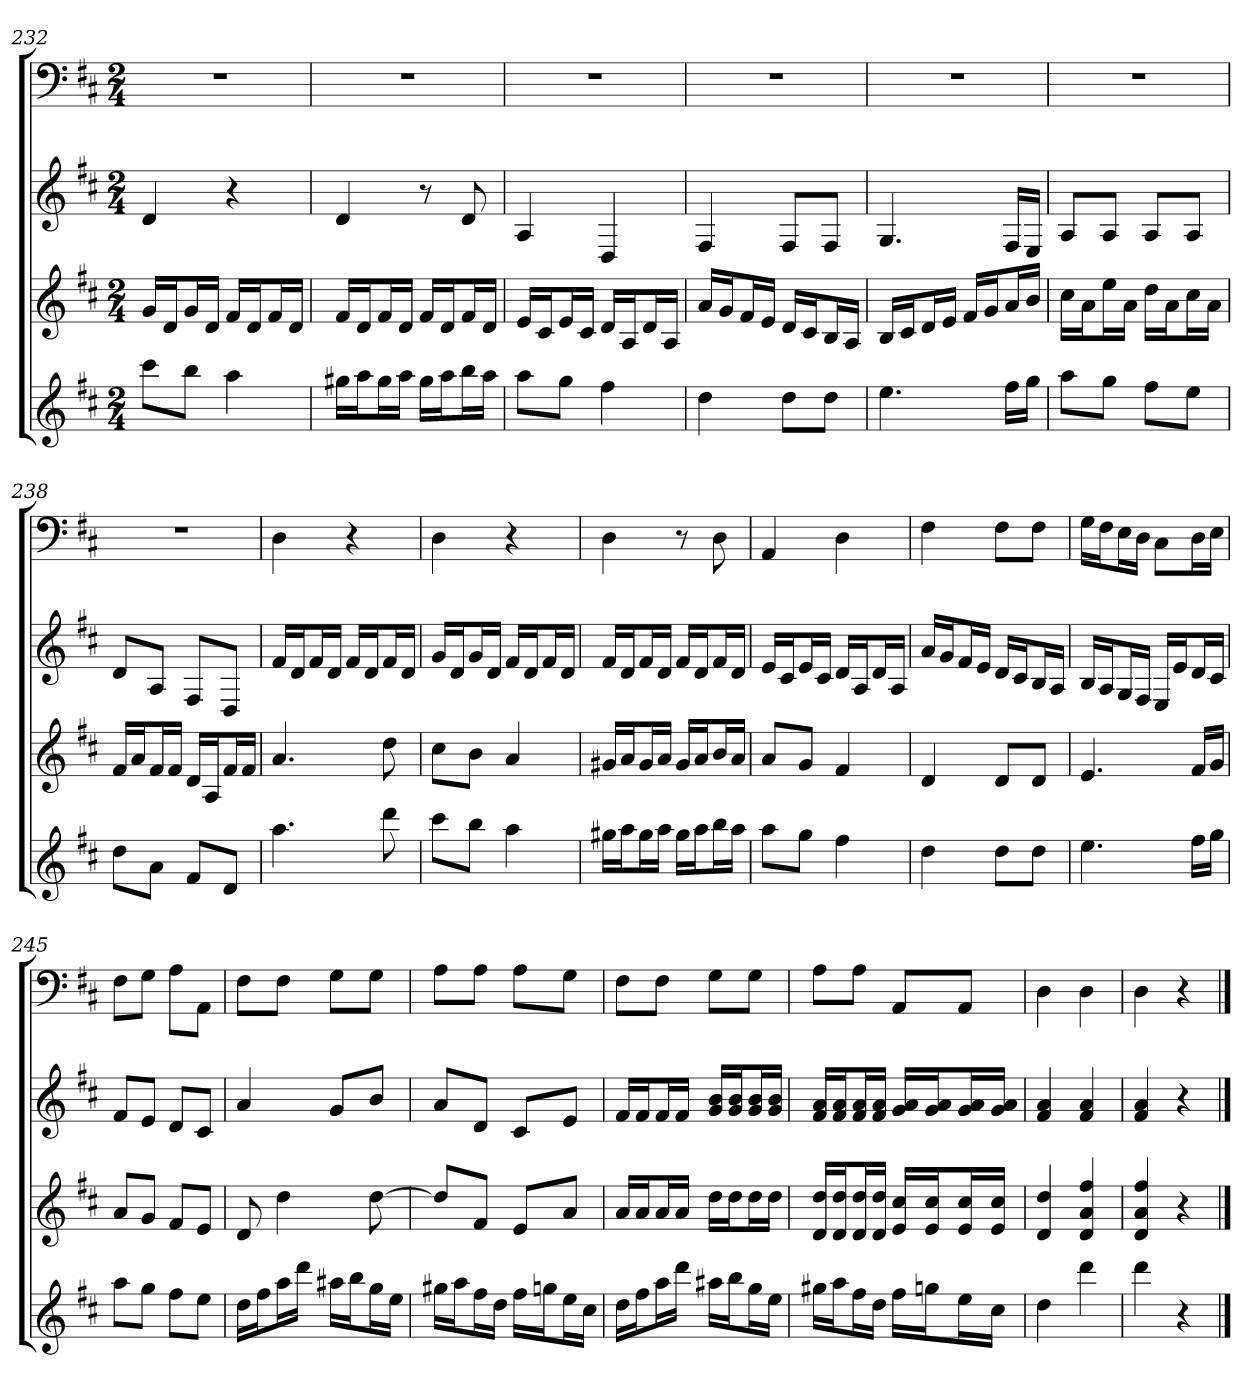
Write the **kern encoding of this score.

**kern	**kern	**kern	**kern
*part4	*part3	*part2	*part1
*staff4	*staff3	*staff2	*staff1
*k[f#c#]	*k[f#c#]	*k[f#c#]	*k[f#c#]
*D:	*D:	*D:	*D:
*M2/4	*M2/4	*M2/4	*M2/4
=232	=232	=232	=232
8ccc#L	16gLL	4d	2r
.	16dJ	.	.
8bbJ	16gL	.	.
.	16dJJ	.	.
4aa	16f#LL	4r	.
.	16dJ	.	.
.	16f#L	.	.
.	16dJJ	.	.
=233	=233	=233	=233
16gg#XLL	16f#LL	4d	2r
16aaJ	16dJ	.	.
16gg#L	16f#L	.	.
16aaJJ	16dJJ	.	.
16gg#LL	16f#LL	8r	.
16aaJ	16dJ	.	.
16bbL	16f#L	8d	.
16aaJJ	16dJJ	.	.
=234	=234	=234	=234
8aaL	16eLL	4A	2r
.	16c#J	.	.
8ggJ	16eL	.	.
.	16c#JJ	.	.
4ff#	16dLL	4D	.
.	16AJ	.	.
.	16dL	.	.
.	16AJJ	.	.
=235	=235	=235	=235
4dd	16aLL	4F#	2r
.	16gJ	.	.
.	16f#L	.	.
.	16eJJ	.	.
8ddL	16dLL	8F#L	.
.	16c#J	.	.
8ddJ	16BL	8F#J	.
.	16AJJ	.	.
=236	=236	=236	=236
4.ee	16BLL	4.G	2r
.	16c#J	.	.
.	16dL	.	.
.	16eJJ	.	.
.	16f#LL	.	.
.	16gJ	.	.
16ff#LL	16aL	16F#LL	.
16ggJJ	16bJJ	16EJJ	.
=237	=237	=237	=237
8aaL	16cc#LL	8AL	2r
.	16aJ	.	.
8ggJ	16eeL	8AJ	.
.	16aJJ	.	.
8ff#L	16ddLL	8AL	.
.	16aJ	.	.
8eeJ	16cc#L	8AJ	.
.	16aJJ	.	.
=238	=238	=238	=238
8ddL	16f#LL	8dL	2r
.	16aJ	.	.
8aJ	16f#L	8AJ	.
.	16f#JJ	.	.
8f#L	16dLL	8F#L	.
.	16AJ	.	.
8dJ	16f#L	8DJ	.
.	16f#JJ	.	.
=239	=239	=239	=239
4.aa	4.a	16f#LL	4D
.	.	16dJ	.
.	.	16f#L	.
.	.	16dJJ	.
.	.	16f#LL	4r
.	.	16dJ	.
8ddd	8dd	16f#L	.
.	.	16dJJ	.
=240	=240	=240	=240
8ccc#L	8cc#L	16gLL	4D
.	.	16dJ	.
8bbJ	8bJ	16gL	.
.	.	16dJJ	.
4aa	4a	16f#LL	4r
.	.	16dJ	.
.	.	16f#L	.
.	.	16dJJ	.
=241	=241	=241	=241
16gg#XLL	16g#XLL	16f#LL	4D
16aaJ	16aJ	16dJ	.
16gg#L	16g#L	16f#L	.
16aaJJ	16aJJ	16dJJ	.
16gg#LL	16g#LL	16f#LL	8r
16aaJ	16aJ	16dJ	.
16bbL	16bL	16f#L	8D
16aaJJ	16aJJ	16dJJ	.
=242	=242	=242	=242
8aaL	8aL	16eLL	4AA
.	.	16c#J	.
8ggJ	8gJ	16eL	.
.	.	16c#JJ	.
4ff#	4f#	16dLL	4D
.	.	16AJ	.
.	.	16dL	.
.	.	16AJJ	.
=243	=243	=243	=243
4dd	4d	16aLL	4F#
.	.	16gJ	.
.	.	16f#L	.
.	.	16eJJ	.
8ddL	8dL	16dLL	8F#L
.	.	16c#J	.
8ddJ	8dJ	16BL	8F#J
.	.	16AJJ	.
=244	=244	=244	=244
4.ee	4.e	16BLL	16GLL
.	.	16AJ	16F#J
.	.	16GL	16EL
.	.	16F#JJ	16DJJ
.	.	16ELL	8C#L
.	.	16eJ	.
16ff#LL	16f#LL	16dL	16DL
16ggJJ	16gJJ	16c#JJ	16EJJ
=245	=245	=245	=245
8aaL	8aL	8f#L	8F#L
8ggJ	8gJ	8eJ	8GJ
8ff#L	8f#L	8dL	8AL
8eeJ	8eJ	8c#J	8AAJ
=246	=246	=246	=246
16ddLL	8d	4a	8F#L
16ff#J	.	.	.
16aaL	4dd	.	8F#J
16dddJJ	.	.	.
16aa#XLL	.	8gL	8GL
16bbJ	.	.	.
16ggL	[8dd	8bJ	8GJ
16eeJJ	.	.	.
=247	=247	=247	=247
16gg#XLL	8ddL]	8aL	8AL
16aaJ	.	.	.
16ff#L	8f#J	8dJ	8AJ
16ddJJ	.	.	.
16ff#LL	8eL	8c#L	8AL
16ggnJ	.	.	.
16eeL	8aJ	8eJ	8GJ
16cc#JJ	.	.	.
=248	=248	=248	=248
16ddLL	16aLL	16f#LL	8F#L
16ff#J	16aJ	16f#J	.
16aaL	16aL	16f#L	8F#J
16dddJJ	16aJJ	16f#JJ	.
16aa#XLL	16ddLL	16g 16bLL	8GL
16bbJ	16ddJ	16g 16bJ	.
16ggL	16ddL	16g 16bL	8GJ
16eeJJ	16ddJJ	16g 16bJJ	.
=249	=249	=249	=249
16gg#XLL	16d 16ddLL	16f# 16aLL	8AL
16aaJ	16d 16ddJ	16f# 16aJ	.
16ff#L	16d 16ddL	16f# 16aL	8AJ
16ddJJ	16d 16ddJJ	16f# 16aJJ	.
16ff#LL	16e 16cc#LL	16g 16aLL	8AAL
16ggnJ	16e 16cc#J	16g 16aJ	.
16eeL	16e 16cc#L	16g 16aL	8AAJ
16cc#JJ	16e 16cc#JJ	16g 16aJJ	.
=250	=250	=250	=250
4dd	4d 4dd	4f# 4a	4D
4ddd	4d 4a 4ff#	4f# 4a	4D
=251	=251	=251	=251
4ddd	4d 4a 4ff#	4f# 4a	4D
4r	4r	4r	4r
==	==	==	==
*-	*-	*-	*-
